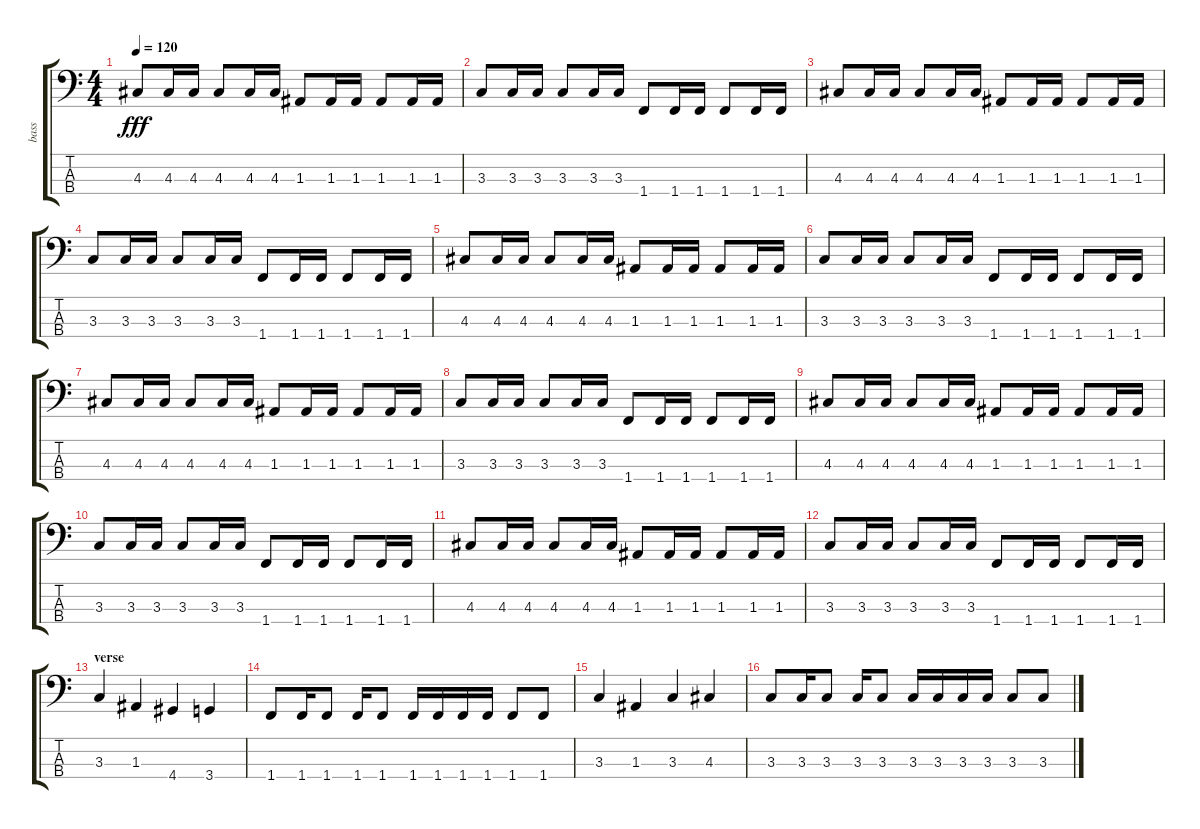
\track ("bass" "bass") {instrument electricbassfinger}
\staff {score tabs}
\tuning (G2 D2 A1 E1) {hide}
\ts (4 4)
\tempo 120
\clef f4
\ks c
4.3.8{dy fff} 4.3.16 4.3.16 4.3.8 4.3.16 4.3.16 1.3.8 1.3.16 1.3.16 1.3.8 1.3.16 1.3.16 |
3.3.8 3.3.16 3.3.16 3.3.8 3.3.16 3.3.16 1.4.8 1.4.16 1.4.16 1.4.8 1.4.16 1.4.16 |
4.3.8 4.3.16 4.3.16 4.3.8 4.3.16 4.3.16 1.3.8 1.3.16 1.3.16 1.3.8 1.3.16 1.3.16 |
3.3.8 3.3.16 3.3.16 3.3.8 3.3.16 3.3.16 1.4.8 1.4.16 1.4.16 1.4.8 1.4.16 1.4.16 |
4.3.8 4.3.16 4.3.16 4.3.8 4.3.16 4.3.16 1.3.8 1.3.16 1.3.16 1.3.8 1.3.16 1.3.16 |
3.3.8 3.3.16 3.3.16 3.3.8 3.3.16 3.3.16 1.4.8 1.4.16 1.4.16 1.4.8 1.4.16 1.4.16 |
4.3.8 4.3.16 4.3.16 4.3.8 4.3.16 4.3.16 1.3.8 1.3.16 1.3.16 1.3.8 1.3.16 1.3.16 |
3.3.8 3.3.16 3.3.16 3.3.8 3.3.16 3.3.16 1.4.8 1.4.16 1.4.16 1.4.8 1.4.16 1.4.16 |
4.3.8 4.3.16 4.3.16 4.3.8 4.3.16 4.3.16 1.3.8 1.3.16 1.3.16 1.3.8 1.3.16 1.3.16 |
3.3.8 3.3.16 3.3.16 3.3.8 3.3.16 3.3.16 1.4.8 1.4.16 1.4.16 1.4.8 1.4.16 1.4.16 |
4.3.8 4.3.16 4.3.16 4.3.8 4.3.16 4.3.16 1.3.8 1.3.16 1.3.16 1.3.8 1.3.16 1.3.16 |
3.3.8 3.3.16 3.3.16 3.3.8 3.3.16 3.3.16 1.4.8 1.4.16 1.4.16 1.4.8 1.4.16 1.4.16 |
\section ("" "verse")
3.3.4 1.3.4 4.4.4 3.4.4 |
1.4.8 1.4.16 1.4.8 1.4.16 1.4.8 1.4.16 1.4.16 1.4.16 1.4.16 1.4.8 1.4.8 |
3.3.4 1.3.4 3.3.4 4.3.4 |
3.3.8 3.3.16 3.3.8 3.3.16 3.3.8 3.3.16 3.3.16 3.3.16 3.3.16 3.3.8 3.3.8
